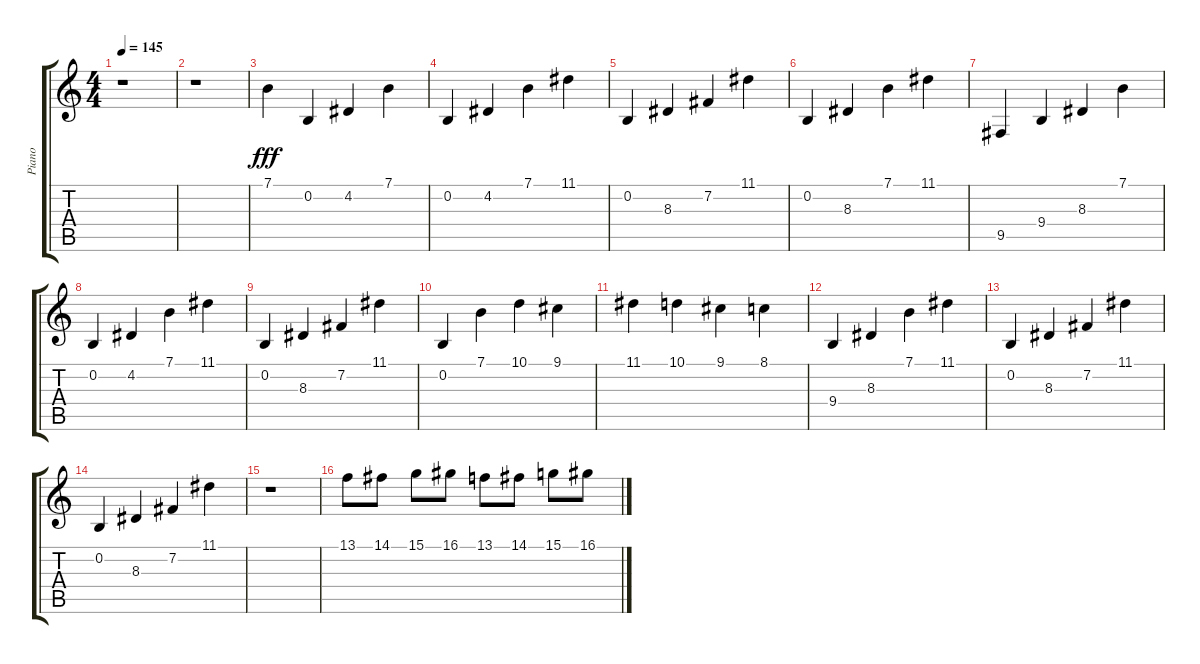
\track ("Piano" "Piano") {instrument electricgrandpiano}
\staff {score tabs}
\tuning (E4 B3 G3 D3 A2 E2) {hide}
\ts (4 4)
\tempo 145
\clef g2
\ks c
r.1{dy fff} |
r.1 |
7.1.4 0.2.4 4.2.4 7.1.4 |
0.2.4 4.2.4 7.1.4 11.1.4 |
0.2.4 8.3.4 7.2.4 11.1.4 |
0.2.4 8.3.4 7.1.4 11.1.4 |
9.5.4 9.4.4 8.3.4 7.1.4 |
0.2.4 4.2.4 7.1.4 11.1.4 |
0.2.4 8.3.4 7.2.4 11.1.4 |
0.2.4 7.1.4 10.1.4 9.1.4 |
11.1.4 10.1.4 9.1.4 8.1.4 |
9.4.4 8.3.4 7.1.4 11.1.4 |
0.2.4 8.3.4 7.2.4 11.1.4 |
0.2.4 8.3.4 7.2.4 11.1.4 |
r.1 |
13.1.8 14.1.8 15.1.8 16.1.8 13.1.8 14.1.8 15.1.8 16.1.8
